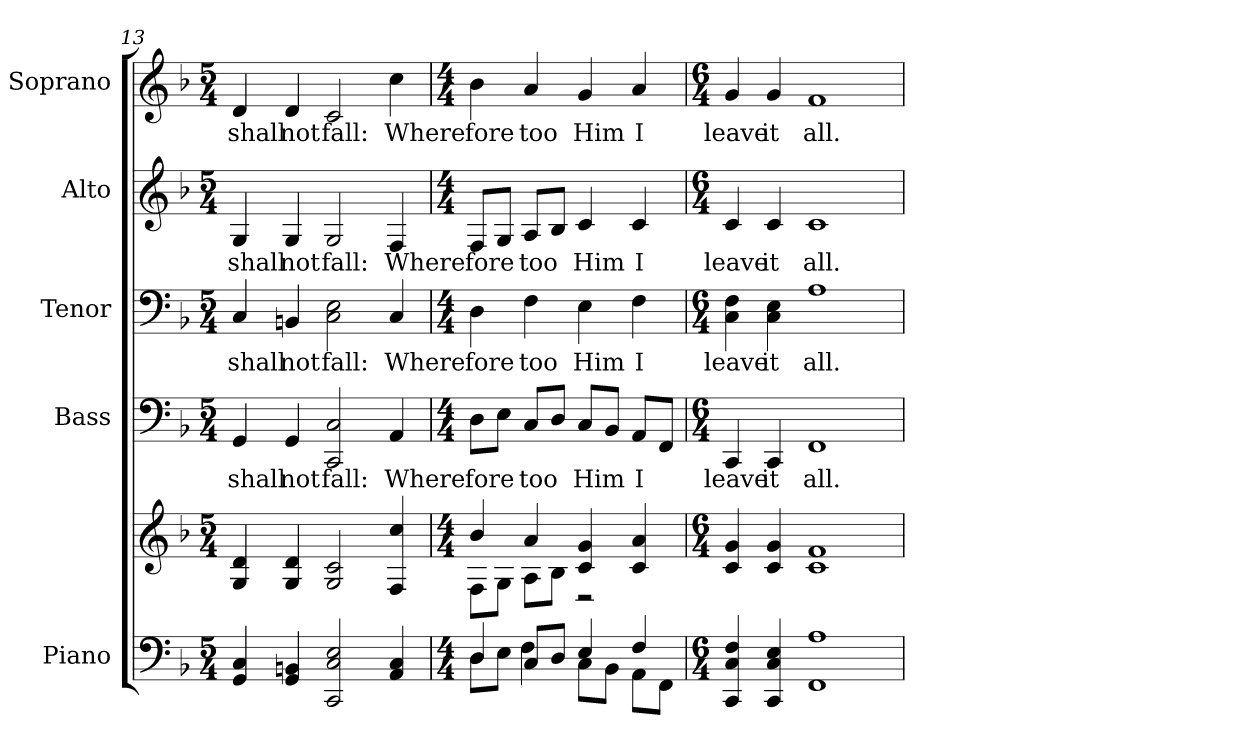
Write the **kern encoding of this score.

**kern	**kern	**kern	**text	**kern	**text	**kern	**text	**kern	**text
*part5	*part5	*part4	*part4	*part3	*part3	*part2	*part2	*part1	*part1
*staff6	*staff5	*staff4	*staff4	*staff3	*staff3	*staff2	*staff2	*staff1	*staff1
*I"Piano	*	*I"Bass	*	*I"Tenor	*	*I"Alto	*	*I"Soprano	*
*I'Pno.	*	*I'B.	*	*I'T.	*	*I'A.	*	*I'S.	*
*clefF4	*clefG2	*clefF4	*	*clefF4	*	*clefG2	*	*clefG2	*
*k[b-]	*k[b-]	*k[b-]	*	*k[b-]	*	*k[b-]	*	*k[b-]	*
*F:	*F:	*F:	*	*F:	*	*F:	*	*F:	*
*M5/4	*M5/4	*M5/4	*	*M5/4	*	*M5/4	*	*M5/4	*
=13	=13	=13	=13	=13	=13	=13	=13	=13	=13
!	!	!	!LO:LY:b:color=#000000	!	!	!	!	!	!
!	!	!	!	!	!LO:LY:b:color=#000000	!	!	!	!
!	!	!	!	!	!	!	!LO:LY:b:color=#000000	!	!
!	!	!	!	!	!	!	!	!	!LO:LY:b:color=#000000
4GGi/ 4Ci	4Gi/ 4di	4GGi/	shall	4Ci/	shall	4Gi/	shall	4di/	shall
!	!	!	!LO:LY:b:color=#000000	!	!	!	!	!	!
!	!	!	!	!	!LO:LY:b:color=#000000	!	!	!	!
!	!	!	!	!	!	!	!LO:LY:b:color=#000000	!	!
!	!	!	!	!	!	!	!	!	!LO:LY:b:color=#000000
4GGi/ 4BBni	4Gi/ 4di	4GGi/	not	4BBni/	not	4Gi/	not	4di/	not
!	!	!	!LO:LY:b:color=#000000	!	!	!	!	!	!
!	!	!	!	!	!LO:LY:b:color=#000000	!	!	!	!
!	!	!	!	!	!	!	!LO:LY:b:color=#000000	!	!
!	!	!	!	!	!	!	!	!	!LO:LY:b:color=#000000
2CCi/ 2Ci 2Ei	2Gi/ 2ci	2CCi/ 2Ci	fall:	2Ci\ 2Ei	fall:	2Gi/	fall:	2ci/	fall:
!	!	!	!LO:LY:b:color=#000000	!	!	!	!	!	!
!	!	!	!	!	!LO:LY:b:color=#000000	!	!	!	!
!	!	!	!	!	!	!	!LO:LY:b:color=#000000	!	!
!	!	!	!	!	!	!	!	!	!LO:LY:b:color=#000000
4AAi/ 4Ci	4Fi/ 4cci	4AAi/	Where	4Ci/	Where	4Fi/	Where	4cci\	Where
!!LO:PB:g=z
=14	=14	=14	=14	=14	=14	=14	=14	=14	=14
*M4/4	*M4/4	*M4/4	*	*M4/4	*	*M4/4	*	*M4/4	*
*^	*^	*	*	*	*	*	*	*	*
!	!	!	!	!	!LO:LY:b:color=#000000	!	!	!	!	!	!
!	!	!	!	!	!	!	!LO:LY:b:color=#000000	!	!	!	!
!	!	!	!	!	!	!	!	!	!LO:LY:b:color=#000000	!	!
!	!	!	!	!	!	!	!	!	!	!	!LO:LY:b:color=#000000
4Di/	8Di\L	4b-i/	8Fi\L	8Di\L	fore	4Di\	fore	8Fi/L	fore	4b-i\	fore
.	8Ei\J	.	8Gi\J	8Ei\J	.	.	.	8Gi/J	.	.	.
!	!	!	!	!	!LO:LY:b:color=#000000	!	!	!	!	!	!
!	!	!	!	!	!	!	!LO:LY:b:color=#000000	!	!	!	!
!	!	!	!	!	!	!	!	!	!LO:LY:b:color=#000000	!	!
!	!	!	!	!	!	!	!	!	!	!	!LO:LY:b:color=#000000
8Ci/L	4Fi\	4ai/	8Ai\L	8Ci/L	too	4Fi\	too	8Ai/L	too	4ai/	too
8Di/J	.	.	8B-i\J	8Di/J	.	.	.	8B-i/J	.	.	.
!	!	!	!	!	!LO:LY:b:color=#000000	!	!	!	!	!	!
!	!	!	!	!	!	!	!LO:LY:b:color=#000000	!	!	!	!
!	!	!	!	!	!	!	!	!	!LO:LY:b:color=#000000	!	!
!	!	!	!	!	!	!	!	!	!	!	!LO:LY:b:color=#000000
4Ei/	8Ci\L	4ci/ 4gi	2r	8Ci/L	Him	4Ei\	Him	4ci/	Him	4gi/	Him
.	8BB-i\J	.	.	8BB-i/J	.	.	.	.	.	.	.
!	!	!	!	!	!LO:LY:b:color=#000000	!	!	!	!	!	!
!	!	!	!	!	!	!	!LO:LY:b:color=#000000	!	!	!	!
!	!	!	!	!	!	!	!	!	!LO:LY:b:color=#000000	!	!
!	!	!	!	!	!	!	!	!	!	!	!LO:LY:b:color=#000000
4Fi/	8AAi\L	4ci/ 4ai	.	8AAi/L	I	4Fi\	I	4ci/	I	4ai/	I
.	8FFi\J	.	.	8FFi/J	.	.	.	.	.	.	.
*v	*v	*	*	*	*	*	*	*	*	*	*
*	*v	*v	*	*	*	*	*	*	*	*
=15	=15	=15	=15	=15	=15	=15	=15	=15	=15
*M6/4	*M6/4	*M6/4	*	*M6/4	*	*M6/4	*	*M6/4	*
*^	*	*	*	*	*	*	*	*	*
!	!	!	!	!LO:LY:b:color=#000000	!	!	!	!	!	!
*v	*v	*	*	*	*	*	*	*	*	*
*^	*	*	*	*	*	*	*	*	*
!	!	!	!	!	!	!LO:LY:b:color=#000000	!	!	!	!
*v	*v	*	*	*	*	*	*	*	*	*
*^	*	*	*	*	*	*	*	*	*
!	!	!	!	!	!	!	!	!LO:LY:b:color=#000000	!	!
*v	*v	*	*	*	*	*	*	*	*	*
*^	*	*	*	*	*	*	*	*	*
!	!	!	!	!	!	!	!	!	!	!LO:LY:b:color=#000000
*v	*v	*	*	*	*	*	*	*	*	*
4CCi/ 4Ci 4Fi	4ci/ 4gi	4CCi/	leave	4Ci\ 4Fi	leave	4ci/	leave	4gi/	leave
!	!	!	!LO:LY:b:color=#000000	!	!	!	!	!	!
!	!	!	!	!	!LO:LY:b:color=#000000	!	!	!	!
!	!	!	!	!	!	!	!LO:LY:b:color=#000000	!	!
!	!	!	!	!	!	!	!	!	!LO:LY:b:color=#000000
4CCi/ 4Ci 4Ei	4ci/ 4gi	4CCi/	it	4Ci\ 4Ei	it	4ci/	it	4gi/	it
!	!	!	!LO:LY:b:color=#000000	!	!	!	!	!	!
!	!	!	!	!	!LO:LY:b:color=#000000	!	!	!	!
!	!	!	!	!	!	!	!LO:LY:b:color=#000000	!	!
!	!	!	!	!	!	!	!	!	!LO:LY:b:color=#000000
1FFi 1Ai	1ci 1fi	1FFi	all.	1Ai	all.	1ci	all.	1fi	all.
=	=	=	=	=	=	=	=	=	=
*-	*-	*-	*-	*-	*-	*-	*-	*-	*-
